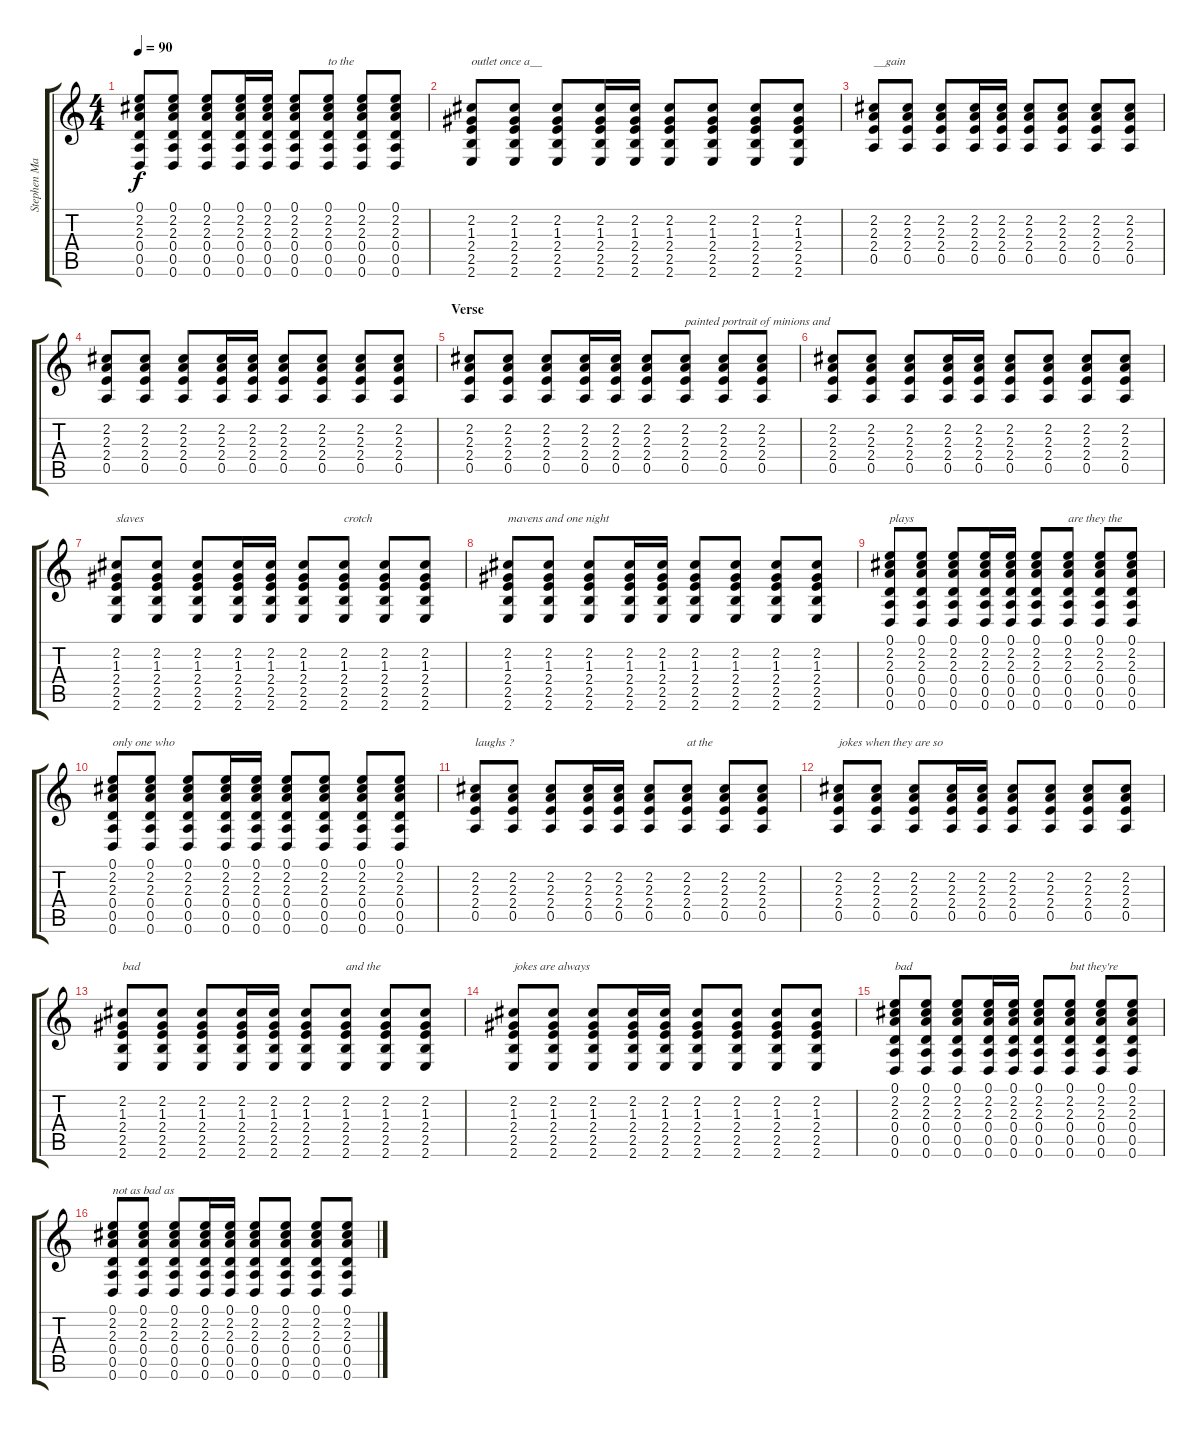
\track ("Stephen Malkmus" "Stephen Ma") {instrument electricguitarjazz}
\staff {score tabs}
\tuning (E4 B3 G3 D3 A2 D2) {hide}
\ts (4 4)
\tempo 90
\clef g2
\ks c
(0.1 2.2 2.3 0.4 0.5 0.6).8{dy f} (0.1 2.2 2.3 0.4 0.5 0.6).8 (0.1 2.2 2.3 0.4 0.5 0.6).8 (0.1 2.2 2.3 0.4 0.5 0.6).16 (0.1 2.2 2.3 0.4 0.5 0.6).16 (0.1 2.2 2.3 0.4 0.5 0.6).8 (0.1 2.2 2.3 0.4 0.5 0.6).8{txt "to the "} (0.1 2.2 2.3 0.4 0.5 0.6).8 (0.1 2.2 2.3 0.4 0.5 0.6).8 |
(2.2 1.3 2.4 2.5 2.6).8{txt "outlet once a__"} (2.2 1.3 2.4 2.5 2.6).8 (2.2 1.3 2.4 2.5 2.6).8 (2.2 1.3 2.4 2.5 2.6).16 (2.2 1.3 2.4 2.5 2.6).16 (2.2 1.3 2.4 2.5 2.6).8 (2.2 1.3 2.4 2.5 2.6).8 (2.2 1.3 2.4 2.5 2.6).8 (2.2 1.3 2.4 2.5 2.6).8 |
(2.2 2.3 2.4 0.5).8{txt "__gain"} (2.2 2.3 2.4 0.5).8 (2.2 2.3 2.4 0.5).8 (2.2 2.3 2.4 0.5).16 (2.2 2.3 2.4 0.5).16 (2.2 2.3 2.4 0.5).8 (2.2 2.3 2.4 0.5).8 (2.2 2.3 2.4 0.5).8 (2.2 2.3 2.4 0.5).8 |
(2.2 2.3 2.4 0.5).8 (2.2 2.3 2.4 0.5).8 (2.2 2.3 2.4 0.5).8 (2.2 2.3 2.4 0.5).16 (2.2 2.3 2.4 0.5).16 (2.2 2.3 2.4 0.5).8 (2.2 2.3 2.4 0.5).8 (2.2 2.3 2.4 0.5).8 (2.2 2.3 2.4 0.5).8 |
\section ("" "Verse")
(2.2 2.3 2.4 0.5).8 (2.2 2.3 2.4 0.5).8 (2.2 2.3 2.4 0.5).8 (2.2 2.3 2.4 0.5).16 (2.2 2.3 2.4 0.5).16 (2.2 2.3 2.4 0.5).8 (2.2 2.3 2.4 0.5).8{txt "painted portrait of minions and "} (2.2 2.3 2.4 0.5).8 (2.2 2.3 2.4 0.5).8 |
(2.2 2.3 2.4 0.5).8 (2.2 2.3 2.4 0.5).8 (2.2 2.3 2.4 0.5).8 (2.2 2.3 2.4 0.5).16 (2.2 2.3 2.4 0.5).16 (2.2 2.3 2.4 0.5).8 (2.2 2.3 2.4 0.5).8 (2.2 2.3 2.4 0.5).8 (2.2 2.3 2.4 0.5).8 |
(2.2 1.3 2.4 2.5 2.6).8{txt "slaves"} (2.2 1.3 2.4 2.5 2.6).8 (2.2 1.3 2.4 2.5 2.6).8 (2.2 1.3 2.4 2.5 2.6).16 (2.2 1.3 2.4 2.5 2.6).16 (2.2 1.3 2.4 2.5 2.6).8 (2.2 1.3 2.4 2.5 2.6).8{txt "crotch"} (2.2 1.3 2.4 2.5 2.6).8 (2.2 1.3 2.4 2.5 2.6).8 |
(2.2 1.3 2.4 2.5 2.6).8{txt "mavens and one night "} (2.2 1.3 2.4 2.5 2.6).8 (2.2 1.3 2.4 2.5 2.6).8 (2.2 1.3 2.4 2.5 2.6).16 (2.2 1.3 2.4 2.5 2.6).16 (2.2 1.3 2.4 2.5 2.6).8 (2.2 1.3 2.4 2.5 2.6).8 (2.2 1.3 2.4 2.5 2.6).8 (2.2 1.3 2.4 2.5 2.6).8 |
(0.1 2.2 2.3 0.4 0.5 0.6).8{txt "plays"} (0.1 2.2 2.3 0.4 0.5 0.6).8 (0.1 2.2 2.3 0.4 0.5 0.6).8 (0.1 2.2 2.3 0.4 0.5 0.6).16 (0.1 2.2 2.3 0.4 0.5 0.6).16 (0.1 2.2 2.3 0.4 0.5 0.6).8 (0.1 2.2 2.3 0.4 0.5 0.6).8{txt "are they the"} (0.1 2.2 2.3 0.4 0.5 0.6).8 (0.1 2.2 2.3 0.4 0.5 0.6).8 |
(0.1 2.2 2.3 0.4 0.5 0.6).8{txt "only one who"} (0.1 2.2 2.3 0.4 0.5 0.6).8 (0.1 2.2 2.3 0.4 0.5 0.6).8 (0.1 2.2 2.3 0.4 0.5 0.6).16 (0.1 2.2 2.3 0.4 0.5 0.6).16 (0.1 2.2 2.3 0.4 0.5 0.6).8 (0.1 2.2 2.3 0.4 0.5 0.6).8 (0.1 2.2 2.3 0.4 0.5 0.6).8 (0.1 2.2 2.3 0.4 0.5 0.6).8 |
(2.2 2.3 2.4 0.5).8{txt "laughs ?"} (2.2 2.3 2.4 0.5).8 (2.2 2.3 2.4 0.5).8 (2.2 2.3 2.4 0.5).16 (2.2 2.3 2.4 0.5).16 (2.2 2.3 2.4 0.5).8 (2.2 2.3 2.4 0.5).8{txt "at the "} (2.2 2.3 2.4 0.5).8 (2.2 2.3 2.4 0.5).8 |
(2.2 2.3 2.4 0.5).8{txt "jokes when they are so"} (2.2 2.3 2.4 0.5).8 (2.2 2.3 2.4 0.5).8 (2.2 2.3 2.4 0.5).16 (2.2 2.3 2.4 0.5).16 (2.2 2.3 2.4 0.5).8 (2.2 2.3 2.4 0.5).8 (2.2 2.3 2.4 0.5).8 (2.2 2.3 2.4 0.5).8 |
(2.2 1.3 2.4 2.5 2.6).8{txt "bad"} (2.2 1.3 2.4 2.5 2.6).8 (2.2 1.3 2.4 2.5 2.6).8 (2.2 1.3 2.4 2.5 2.6).16 (2.2 1.3 2.4 2.5 2.6).16 (2.2 1.3 2.4 2.5 2.6).8 (2.2 1.3 2.4 2.5 2.6).8{txt "and the "} (2.2 1.3 2.4 2.5 2.6).8 (2.2 1.3 2.4 2.5 2.6).8 |
(2.2 1.3 2.4 2.5 2.6).8{txt "jokes are always"} (2.2 1.3 2.4 2.5 2.6).8 (2.2 1.3 2.4 2.5 2.6).8 (2.2 1.3 2.4 2.5 2.6).16 (2.2 1.3 2.4 2.5 2.6).16 (2.2 1.3 2.4 2.5 2.6).8 (2.2 1.3 2.4 2.5 2.6).8 (2.2 1.3 2.4 2.5 2.6).8 (2.2 1.3 2.4 2.5 2.6).8 |
(0.1 2.2 2.3 0.4 0.5 0.6).8{txt "bad"} (0.1 2.2 2.3 0.4 0.5 0.6).8 (0.1 2.2 2.3 0.4 0.5 0.6).8 (0.1 2.2 2.3 0.4 0.5 0.6).16 (0.1 2.2 2.3 0.4 0.5 0.6).16 (0.1 2.2 2.3 0.4 0.5 0.6).8 (0.1 2.2 2.3 0.4 0.5 0.6).8{txt "but they're"} (0.1 2.2 2.3 0.4 0.5 0.6).8 (0.1 2.2 2.3 0.4 0.5 0.6).8 |
(0.1 2.2 2.3 0.4 0.5 0.6).8{txt "not as bad as "} (0.1 2.2 2.3 0.4 0.5 0.6).8 (0.1 2.2 2.3 0.4 0.5 0.6).8 (0.1 2.2 2.3 0.4 0.5 0.6).16 (0.1 2.2 2.3 0.4 0.5 0.6).16 (0.1 2.2 2.3 0.4 0.5 0.6).8 (0.1 2.2 2.3 0.4 0.5 0.6).8 (0.1 2.2 2.3 0.4 0.5 0.6).8 (0.1 2.2 2.3 0.4 0.5 0.6).8
